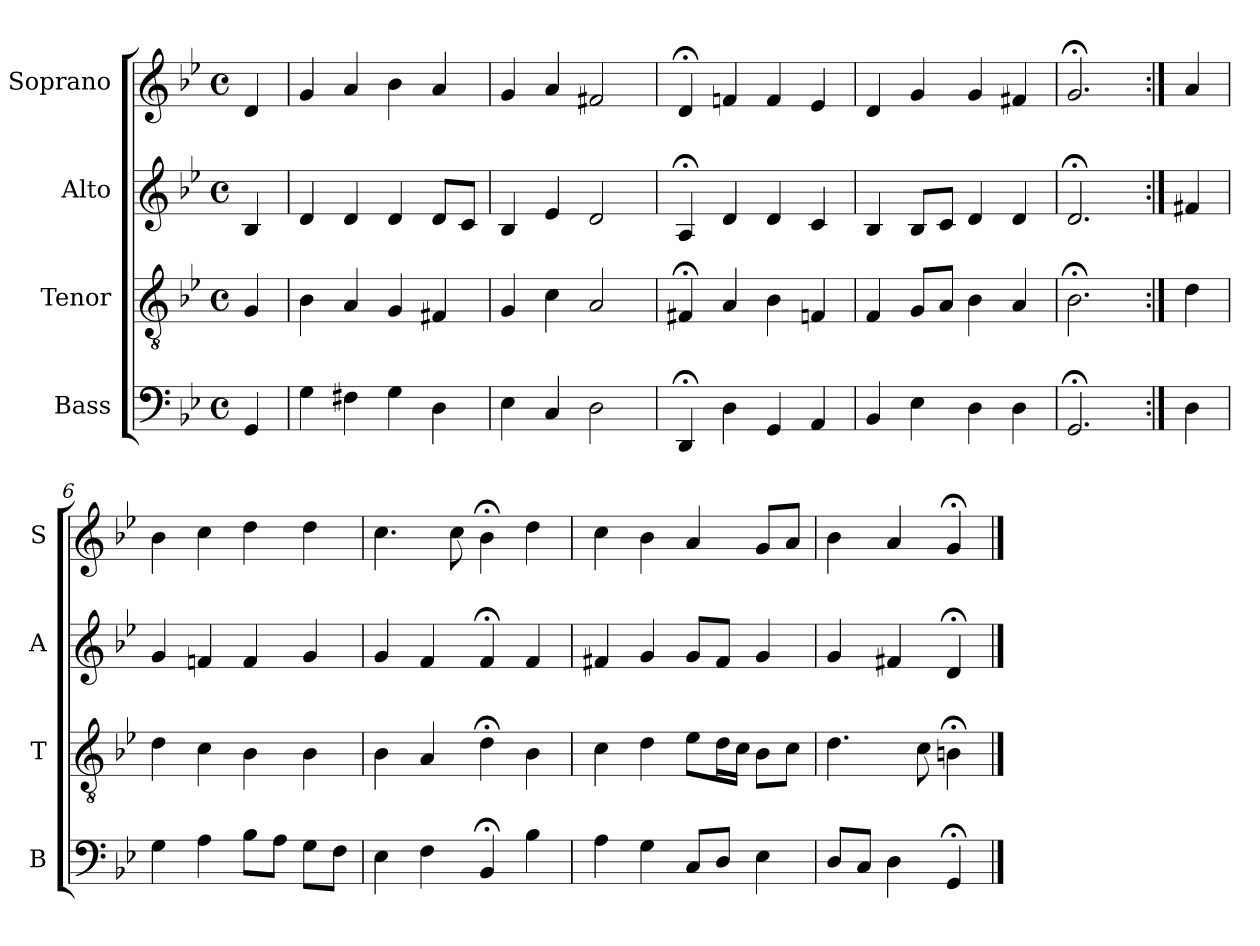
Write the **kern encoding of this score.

**kern	**kern	**kern	**kern
*part4	*part3	*part2	*part1
*staff4	*staff3	*staff2	*staff1
*I"Bass	*I"Tenor	*I"Alto	*I"Soprano
*I'B	*I'T	*I'A	*I'S
*clefF4	*clefGv2	*clefG2	*clefG2
*k[b-e-]	*k[b-e-]	*k[b-e-]	*k[b-e-]
*g:	*g:	*g:	*g:
*M4/4	*M4/4	*M4/4	*M4/4
*met(c)	*met(c)	*met(c)	*met(c)
*MM100	*MM100	*MM100	*MM100
=	=	=	=
4GG	4G	4B-	4d
=1	=1	=1	=1
4G	4B-	4d	4g
4F#X	4A	4d	4a
4G	4G	4d	4b-
4D	4F#X	8dL	4a
.	.	8cJ	.
=2	=2	=2	=2
4E-	4G	4B-	4g
4C	4c	4e-	4a
2D	2A	2d	2f#X
=3	=3	=3	=3
4DD;<	4F#X;<	4A;<	4d;<
4D	4A	4d	4fn
4GG	4B-	4d	4f
4AA	4Fni	4c	4e-
=4	=4	=4	=4
4BB-	4Fi	4B-	4di
4E-	8GiL	8B-L	4gi
.	8AJ	8cJ	.
4D	4B-	4d	4g
4D	4A	4d	4f#X
=5	=5	=5	=5
2.GG;<	2.B-;<	2.d;<	2.g;<
=:|!	=:|!	=:|!	=:|!
4D	4d	4f#X	4a
=6	=6	=6	=6
4G	4d	4g	4b-
4A	4c	4fn	4cc
8B-L	4B-	4f	4dd
8AJ	.	.	.
8GL	4B-	4g	4dd
8FJ	.	.	.
=7	=7	=7	=7
4E-	4B-	4g	4.cc
4F	4A	4f	.
.	.	.	8cc
4BB-;<	4d;<	4f;<	4b-;<
4B-	4B-	4f	4dd
=8	=8	=8	=8
4A	4c	4f#X	4cc
4G	4d	4g	4b-
8CL	8e-L	8gL	4a
8DJ	16dL	8f#J	.
.	16cJJ	.	.
4E-	8B-L	4g	8gL
.	8cJ	.	8aJ
=9	=9	=9	=9
8DL	4.d	4g	4b-
8CJ	.	.	.
4D	.	4f#X	4a
.	8c	.	.
4GG;<	4Bn;<	4d;<	4g;<
==	==	==	==
*-	*-	*-	*-
